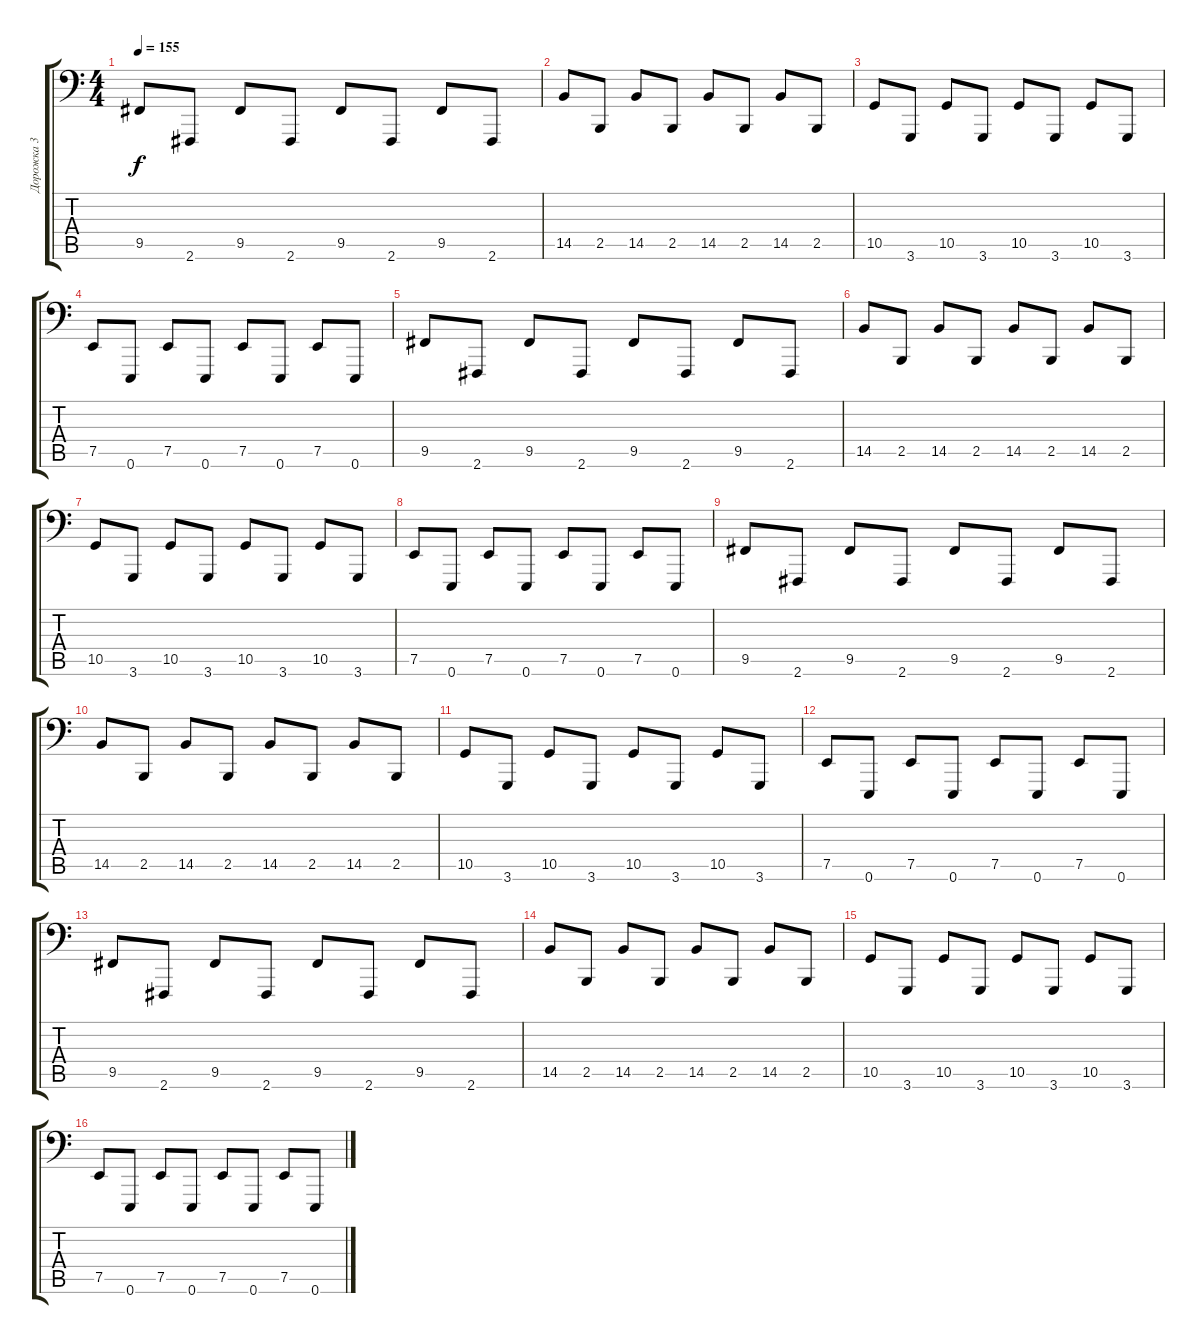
\track ("Дорожка 3" "Дорожка 3") {instrument lead2sawtooth}
\staff {score tabs}
\tuning (E4 B3 G3 D3 A1 E1) {hide}
\ts (4 4)
\tempo 155
\clef f4
\ks c
9.5.8{dy f} 2.6.8 9.5.8 2.6.8 9.5.8 2.6.8 9.5.8 2.6.8 |
14.5.8 2.5.8 14.5.8 2.5.8 14.5.8 2.5.8 14.5.8 2.5.8 |
10.5.8 3.6.8 10.5.8 3.6.8 10.5.8 3.6.8 10.5.8 3.6.8 |
7.5.8 0.6.8 7.5.8 0.6.8 7.5.8 0.6.8 7.5.8 0.6.8 |
9.5.8 2.6.8 9.5.8 2.6.8 9.5.8 2.6.8 9.5.8 2.6.8 |
14.5.8 2.5.8 14.5.8 2.5.8 14.5.8 2.5.8 14.5.8 2.5.8 |
10.5.8 3.6.8 10.5.8 3.6.8 10.5.8 3.6.8 10.5.8 3.6.8 |
7.5.8 0.6.8 7.5.8 0.6.8 7.5.8 0.6.8 7.5.8 0.6.8 |
9.5.8 2.6.8 9.5.8 2.6.8 9.5.8 2.6.8 9.5.8 2.6.8 |
14.5.8 2.5.8 14.5.8 2.5.8 14.5.8 2.5.8 14.5.8 2.5.8 |
10.5.8 3.6.8 10.5.8 3.6.8 10.5.8 3.6.8 10.5.8 3.6.8 |
7.5.8 0.6.8 7.5.8 0.6.8 7.5.8 0.6.8 7.5.8 0.6.8 |
9.5.8 2.6.8 9.5.8 2.6.8 9.5.8 2.6.8 9.5.8 2.6.8 |
14.5.8 2.5.8 14.5.8 2.5.8 14.5.8 2.5.8 14.5.8 2.5.8 |
10.5.8 3.6.8 10.5.8 3.6.8 10.5.8 3.6.8 10.5.8 3.6.8 |
7.5.8 0.6.8 7.5.8 0.6.8 7.5.8 0.6.8 7.5.8 0.6.8
